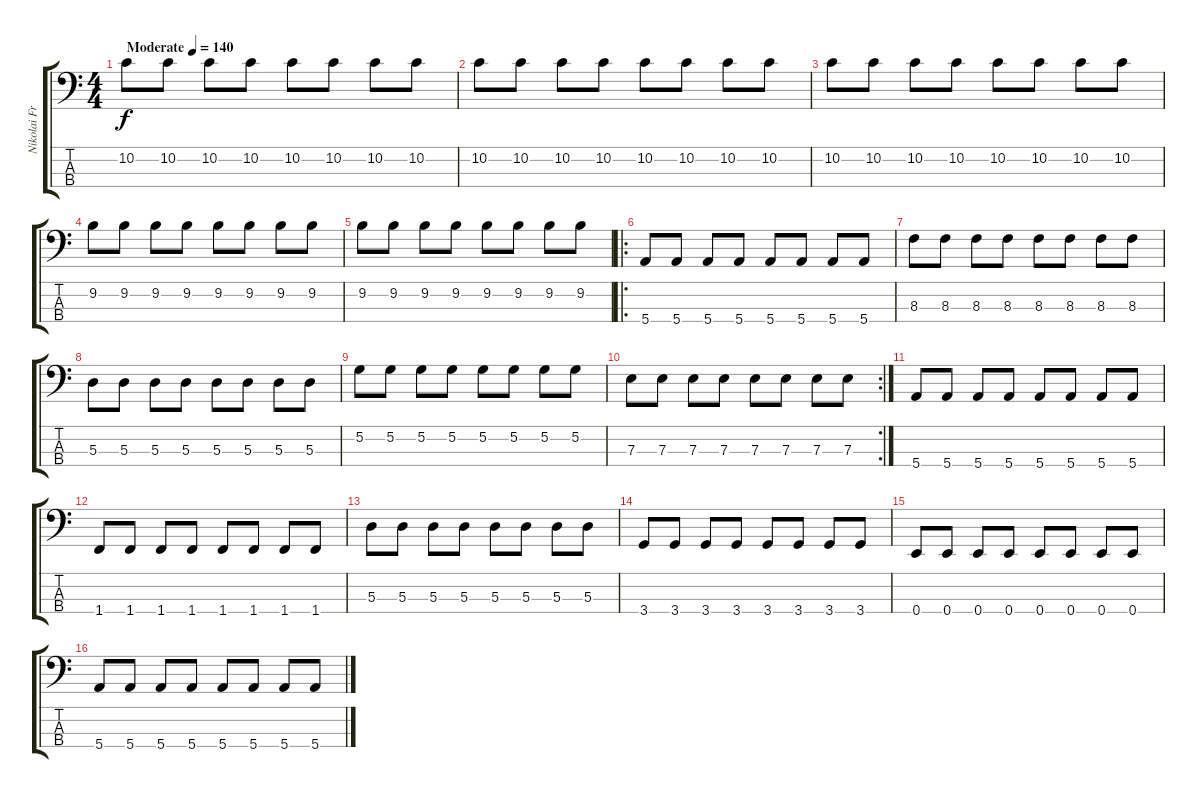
\track ("Nikolai Fraiture" "Nikolai Fr") {instrument electricbassfinger}
\staff {score tabs}
\tuning (G2 D2 A1 E1) {hide}
\ts (4 4)
\tempo (140 "Moderate")
\clef f4
\ks c
10.2.8{dy f instrument electricbassfinger} 10.2.8 10.2.8 10.2.8 10.2.8 10.2.8 10.2.8 10.2.8 |
10.2.8 10.2.8 10.2.8 10.2.8 10.2.8 10.2.8 10.2.8 10.2.8 |
10.2.8 10.2.8 10.2.8 10.2.8 10.2.8 10.2.8 10.2.8 10.2.8 |
9.2.8 9.2.8 9.2.8 9.2.8 9.2.8 9.2.8 9.2.8 9.2.8 |
9.2.8 9.2.8 9.2.8 9.2.8 9.2.8 9.2.8 9.2.8 9.2.8 |
\ro
5.4.8 5.4.8 5.4.8 5.4.8 5.4.8 5.4.8 5.4.8 5.4.8 |
8.3.8 8.3.8 8.3.8 8.3.8 8.3.8 8.3.8 8.3.8 8.3.8 |
5.3.8 5.3.8 5.3.8 5.3.8 5.3.8 5.3.8 5.3.8 5.3.8 |
5.2.8 5.2.8 5.2.8 5.2.8 5.2.8 5.2.8 5.2.8 5.2.8 |
\rc 2
7.3.8 7.3.8 7.3.8 7.3.8 7.3.8 7.3.8 7.3.8 7.3.8 |
5.4.8 5.4.8 5.4.8 5.4.8 5.4.8 5.4.8 5.4.8 5.4.8 |
1.4.8 1.4.8 1.4.8 1.4.8 1.4.8 1.4.8 1.4.8 1.4.8 |
5.3.8 5.3.8 5.3.8 5.3.8 5.3.8 5.3.8 5.3.8 5.3.8 |
3.4.8 3.4.8 3.4.8 3.4.8 3.4.8 3.4.8 3.4.8 3.4.8 |
0.4.8 0.4.8 0.4.8 0.4.8 0.4.8 0.4.8 0.4.8 0.4.8 |
5.4.8 5.4.8 5.4.8 5.4.8 5.4.8 5.4.8 5.4.8 5.4.8
